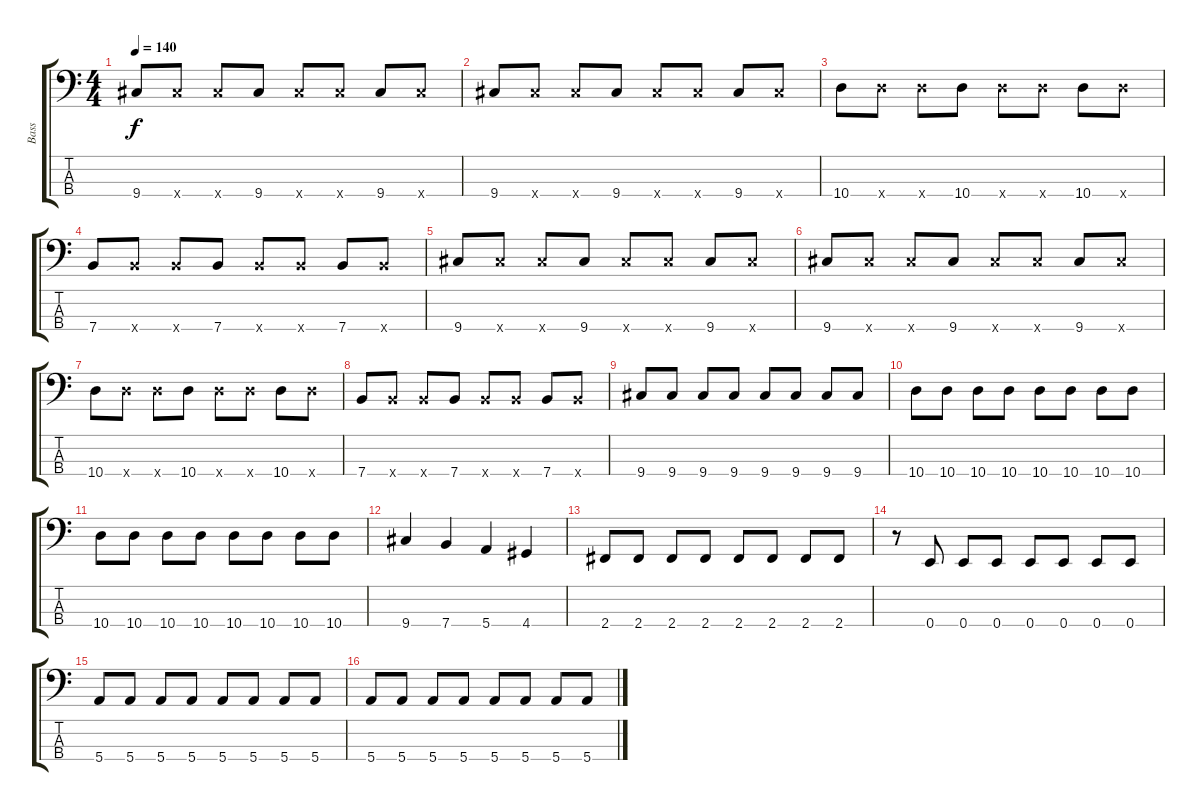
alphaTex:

\track ("Bass" "Bass") {instrument electricbassfinger}
\staff {score tabs}
\tuning (G2 D2 A1 E1) {hide}
\ts (4 4)
\tempo 140
\clef f4
\ks c
9.4.8{dy f} 9.4{x}.8 9.4{x}.8 9.4.8 9.4{x}.8 9.4{x}.8 9.4.8 9.4{x}.8 |
9.4.8 9.4{x}.8 9.4{x}.8 9.4.8 9.4{x}.8 9.4{x}.8 9.4.8 9.4{x}.8 |
10.4.8 10.4{x}.8 10.4{x}.8 10.4.8 10.4{x}.8 10.4{x}.8 10.4.8 10.4{x}.8 |
7.4.8 7.4{x}.8 7.4{x}.8 7.4.8 7.4{x}.8 7.4{x}.8 7.4.8 7.4{x}.8 |
9.4.8 9.4{x}.8 9.4{x}.8 9.4.8 9.4{x}.8 9.4{x}.8 9.4.8 9.4{x}.8 |
9.4.8 9.4{x}.8 9.4{x}.8 9.4.8 9.4{x}.8 9.4{x}.8 9.4.8 9.4{x}.8 |
10.4.8 10.4{x}.8 10.4{x}.8 10.4.8 10.4{x}.8 10.4{x}.8 10.4.8 10.4{x}.8 |
7.4.8 7.4{x}.8 7.4{x}.8 7.4.8 7.4{x}.8 7.4{x}.8 7.4.8 7.4{x}.8 |
9.4.8 9.4.8 9.4.8 9.4.8 9.4.8 9.4.8 9.4.8 9.4.8 |
10.4.8 10.4.8 10.4.8 10.4.8 10.4.8 10.4.8 10.4.8 10.4.8 |
10.4.8 10.4.8 10.4.8 10.4.8 10.4.8 10.4.8 10.4.8 10.4.8 |
9.4.4 7.4.4 5.4.4 4.4.4 |
2.4.8 2.4.8 2.4.8 2.4.8 2.4.8 2.4.8 2.4.8 2.4.8 |
r.8 0.4.8 0.4.8 0.4.8 0.4.8 0.4.8 0.4.8 0.4.8 |
5.4.8 5.4.8 5.4.8 5.4.8 5.4.8 5.4.8 5.4.8 5.4.8 |
5.4.8 5.4.8 5.4.8 5.4.8 5.4.8 5.4.8 5.4.8 5.4.8
